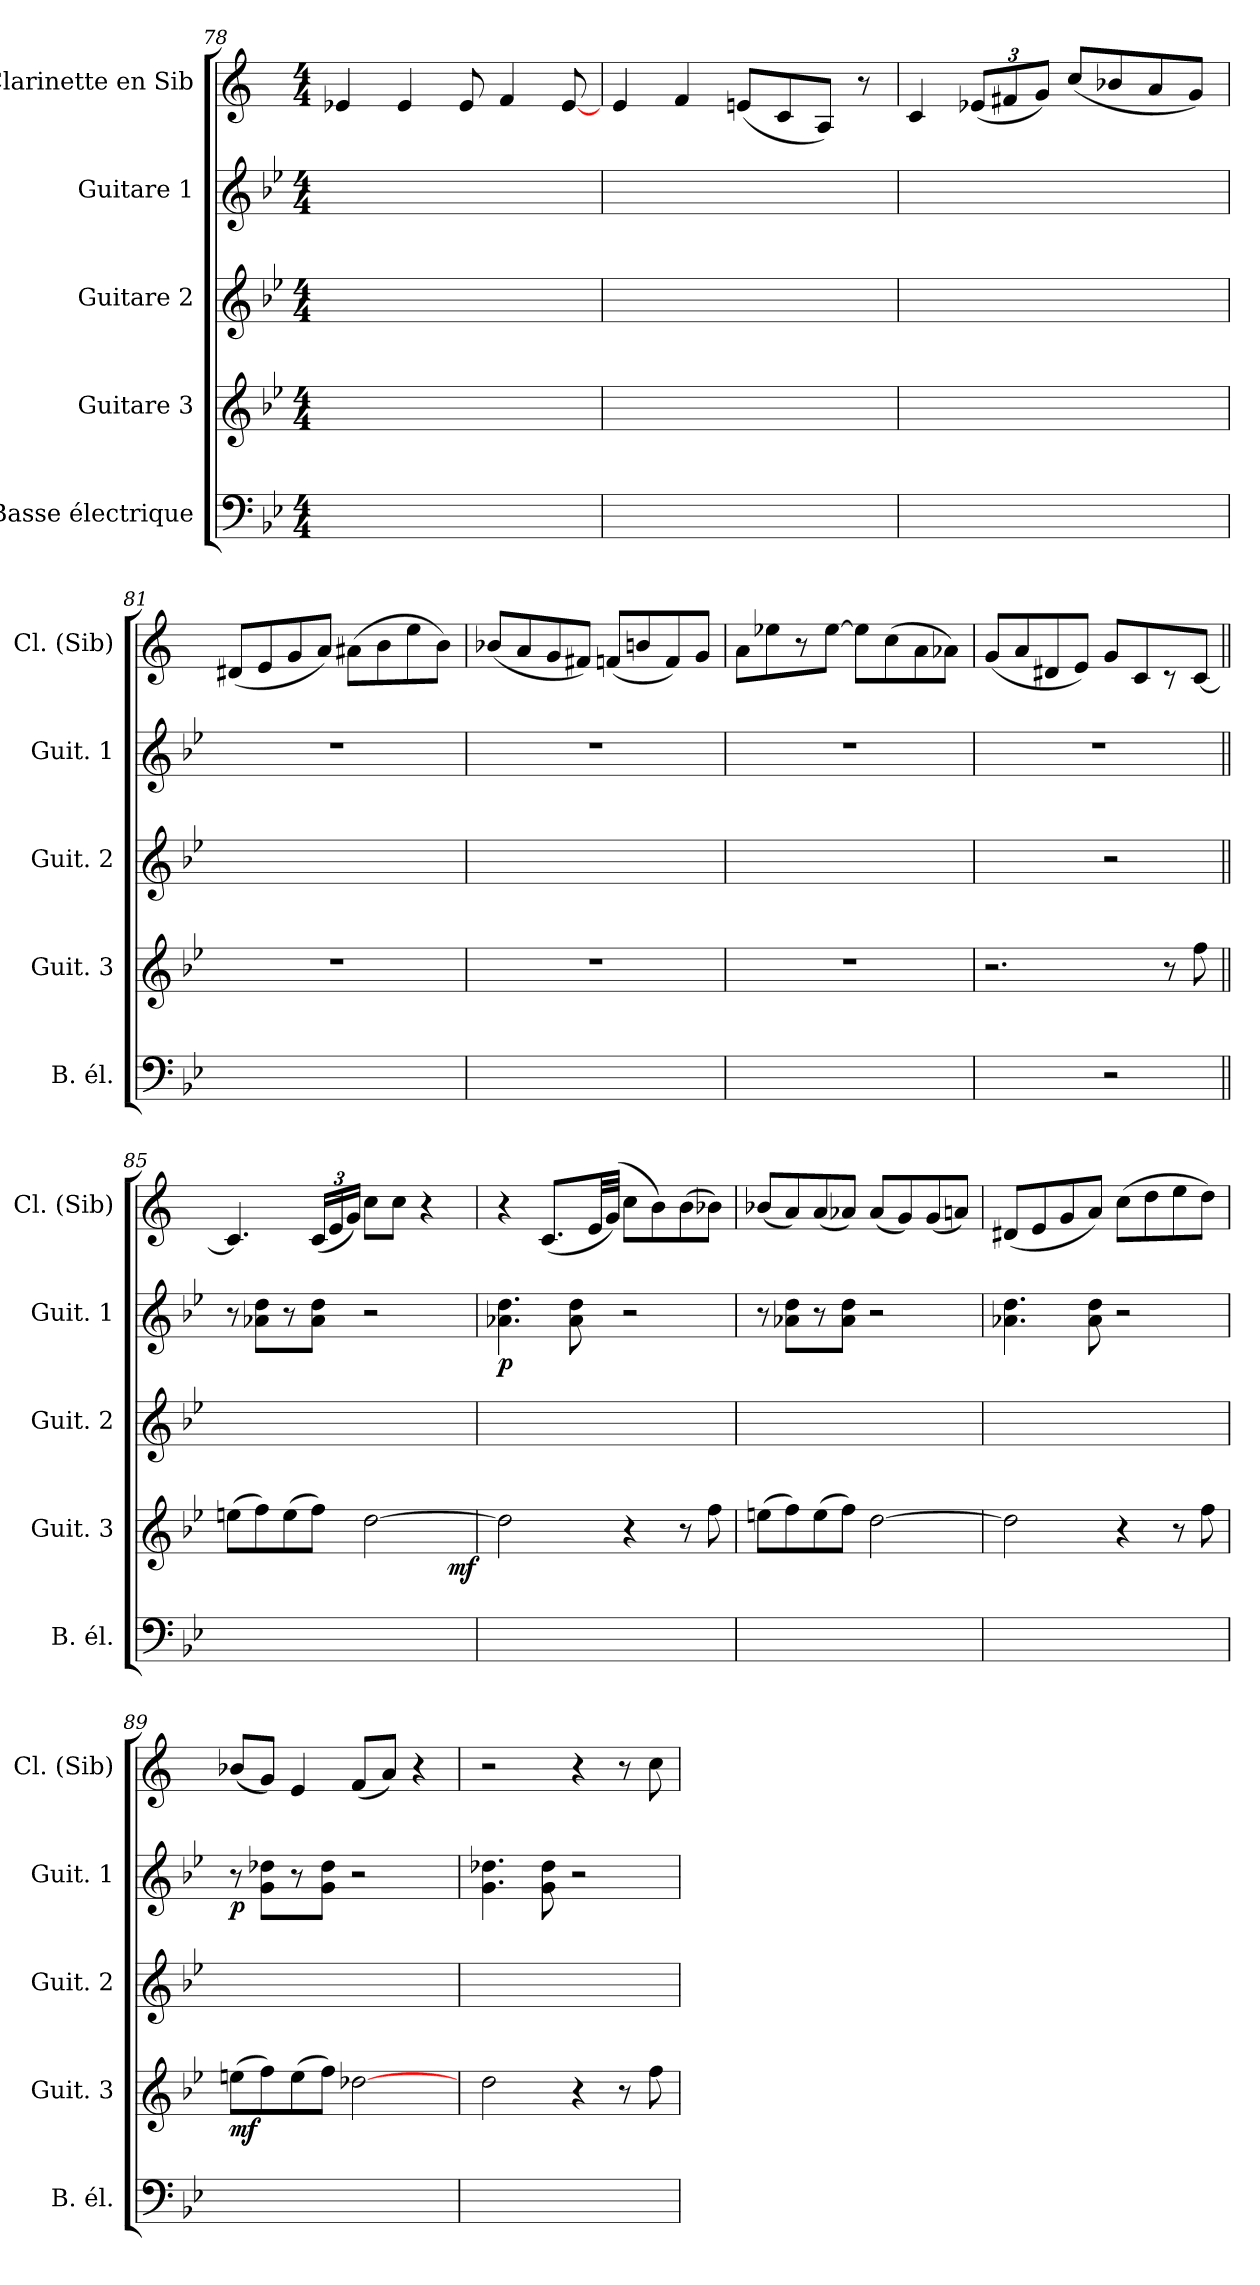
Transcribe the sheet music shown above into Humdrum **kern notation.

**kern	**kern	**dynam	**kern	**kern	**dynam	**kern
*part5	*part4	*part4	*part3	*part2	*part2	*part1
*staff5	*staff4	*staff4	*staff3	*staff2	*staff2	*staff1
*I"Basse électrique	*I"Guitare 3	*	*I"Guitare 2	*I"Guitare 1	*	*I"Clarinette en Sib
*I'B. él.	*I'Guit. 3	*	*I'Guit. 2	*I'Guit. 1	*	*I'Cl. (Sib)
*clefF4	*clefG2	*	*clefG2	*clefG2	*	*clefG2
*ITrd7c12	*ITrd7c12	*	*ITrd7c12	*ITrd7c12	*	*ITrd1c2
*k[b-e-]	*k[b-e-]	*	*k[b-e-]	*k[b-e-]	*	*k[b-e-]
*B-:	*B-:	*	*B-:	*B-:	*	*B-:
*M4/4	*M4/4	*	*M4/4	*M4/4	*	*M4/4
=78	=78	=78	=78	=78	=78	=78
1Cyy	1Cyy	.	1Cyy	1Cyy	.	4d-X/
.	.	.	.	.	.	4d-/
.	.	.	.	.	.	8d-/
.	.	.	.	.	.	4e-/
.	.	.	.	.	.	[8d-/
=79	=79	=79	=79	=79	=79	=79
1Cyy	1Cyy	.	1Cyy	1Cyy	.	4d/
.	.	.	.	.	.	4e-/
.	.	.	.	.	.	(<8dn/L
.	.	.	.	.	.	8B-/
.	.	.	.	.	.	8G/J)
.	.	.	.	.	.	8r
=80	=80	=80	=80	=80	=80	=80
1Cyy	1Cyy	.	1Cyy	1Cyy	.	4B-/
.	.	.	.	.	.	(<12d-X/L
.	.	.	.	.	.	12en/
.	.	.	.	.	.	12f/J)
.	.	.	.	.	.	(<8b-/L
.	.	.	.	.	.	8a-X/
.	.	.	.	.	.	8g/
.	.	.	.	.	.	8f/J)
!!LO:PB:g=z
=81	=81	=81	=81	=81	=81	=81
1Cyy	1r	.	1Cyy	1r	.	(<8c#X/L
.	.	.	.	.	.	8d/
.	.	.	.	.	.	8f/
.	.	.	.	.	.	8g/J)
.	.	.	.	.	.	(>8g#X\L
.	.	.	.	.	.	8a\
.	.	.	.	.	.	8dd\
.	.	.	.	.	.	8a\J)
=82	=82	=82	=82	=82	=82	=82
1Cyy	1r	.	1Cyy	1r	.	(<8a-X/L
.	.	.	.	.	.	8g/
.	.	.	.	.	.	8f/
.	.	.	.	.	.	8en/J)
.	.	.	.	.	.	(<8e-X/L
.	.	.	.	.	.	8an/
.	.	.	.	.	.	8e-/)
.	.	.	.	.	.	8f/J
=83	=83	=83	=83	=83	=83	=83
1Cyy	1r	.	1Cyy	1r	.	8g\L
.	.	.	.	.	.	8dd-X\
.	.	.	.	.	.	8r
.	.	.	.	.	.	[8dd-\J
.	.	.	.	.	.	8dd-\L]
.	.	.	.	.	.	(>8b-\
.	.	.	.	.	.	8g\
.	.	.	.	.	.	8g-X\J)
=84	=84	=84	=84	=84	=84	=84
2C\yy	2.r	.	2C/yy	1r	.	(<8f/L
.	.	.	.	.	.	8g/
.	.	.	.	.	.	8c#X/
.	.	.	.	.	.	8d/J)
2r	.	.	2r	.	.	8f/L
.	.	.	.	.	.	8B-/
.	8r	.	.	.	.	8r
.	8f\	.	.	.	.	[8B-/J
!!LO:LB:g=z
=85||	=85||	=85||	=85||	=85||	=85||	=85||
*	*^	*	*	*	*	*
1Cyy	(>8en\L	2..ryy	.	1Cyy	8r	.	4.B-/]
.	8f\)	.	.	.	8A-X\ 8d\L	.	.
.	(>8e\	.	.	.	8r	.	.
.	8f\J)	.	.	.	8A-\ 8d\J	.	(<24B-/LL
.	.	.	.	.	.	.	24d/
.	.	.	.	.	.	.	24f/JJ)
.	[2d\	.	.	.	2r	.	8b-\L
.	.	.	.	.	.	.	8b-\J
.	.	.	.	.	.	.	4r
!	!	!	!LO:DY:b	!	!	!	!
.	.	8ryy	mf	.	.	.	.
=86	=86	=86	=86	=86	=86	=86	=86
!	!	!	!	!	!	!LO:DY:b	!
*	*v	*v	*	*	*	*	*
1Cyy	2d\]	.	1Cyy	4.A-X\ 4.d\	p	4r
.	.	.	.	.	.	(<8.B-/L
.	.	.	.	8A-\ 8d\	.	.
.	.	.	.	.	.	32d/LL
.	.	.	.	.	.	(>32f/JJJ)
.	4r	.	.	2r	.	8b-\L
.	.	.	.	.	.	8a\)
.	8r	.	.	.	.	(>8a\
.	8f\	.	.	.	.	8a-X\J)
=87	=87	=87	=87	=87	=87	=87
1Cyy	(>8en\L	.	1Cyy	8r	.	(<8a-X/L
.	8f\)	.	.	8A-X\ 8d\L	.	8g/)
.	(>8e\	.	.	8r	.	(<8g/
.	8f\J)	.	.	8A-\ 8d\J	.	8g-X/J)
.	[2d\	.	.	2r	.	(<8g-/L
.	.	.	.	.	.	8f/)
.	.	.	.	.	.	(<8f/
.	.	.	.	.	.	8gn/J)
=88	=88	=88	=88	=88	=88	=88
1Cyy	2d\]	.	1Cyy	4.A-X\ 4.d\	.	(<8c#X/L
.	.	.	.	.	.	8d/
.	.	.	.	.	.	8f/
.	.	.	.	8A-\ 8d\	.	8g/J)
.	4r	.	.	2r	.	(>8b-\L
.	.	.	.	.	.	8cc\
.	8r	.	.	.	.	8dd\
.	8f\	.	.	.	.	8cc\J)
!!LO:PB:g=z
=89	=89	=89	=89	=89	=89	=89
!	!	!LO:DY:b	!	!	!LO:DY:b	!
1Cyy	(>8en\L	mf	1Cyy	8r	p	(<8a-X/L
.	8f\)	.	.	8G\ 8d-X\L	.	8f/J)
.	(>8e\	.	.	8r	.	4d/
.	8f\J)	.	.	8G\ 8d-\J	.	.
.	[2d-X\	.	.	2r	.	(<8e-/L
.	.	.	.	.	.	8g/J)
.	.	.	.	.	.	4r
=90	=90	=90	=90	=90	=90	=90
1Cyy	2d\	.	1Cyy	4.G\ 4.d-X\	.	2r
.	.	.	.	8G\ 8d-\	.	.
.	4r	.	.	2r	.	4r
.	8r	.	.	.	.	8r
.	8f\	.	.	.	.	8b-\
=	=	=	=	=	=	=
*-	*-	*-	*-	*-	*-	*-
